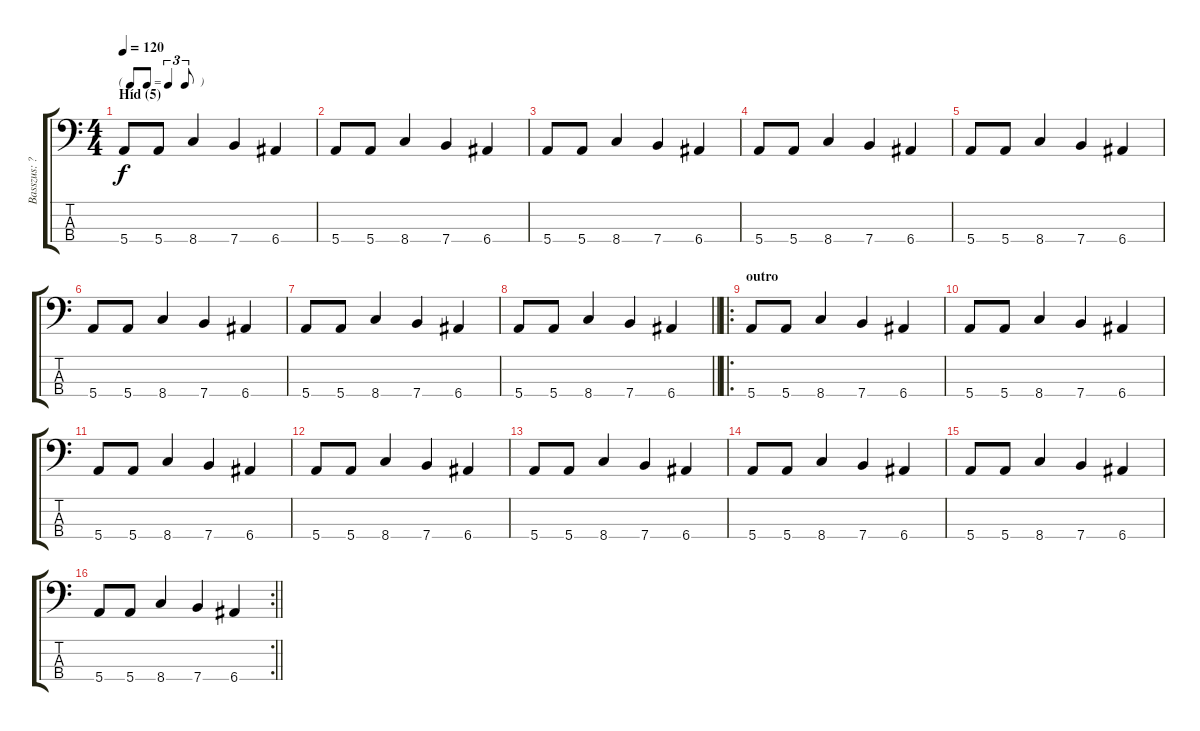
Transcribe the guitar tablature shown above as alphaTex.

\track ("Basszus: ?" "Basszus: ?") {instrument electricbassfinger}
\staff {score tabs}
\tuning (G2 D2 A1 E1) {hide}
\ts (4 4)
\tf triplet8th
\section ("" "Híd (5)")
\tempo 120
\clef f4
\ks c
5.4.8{dy f} 5.4.8 8.4.4 7.4.4 6.4.4 |
5.4.8 5.4.8 8.4.4 7.4.4 6.4.4 |
5.4.8 5.4.8 8.4.4 7.4.4 6.4.4 |
5.4.8 5.4.8 8.4.4 7.4.4 6.4.4 |
5.4.8 5.4.8 8.4.4 7.4.4 6.4.4 |
5.4.8 5.4.8 8.4.4 7.4.4 6.4.4 |
5.4.8 5.4.8 8.4.4 7.4.4 6.4.4 |
\barLineRight lightlight
5.4.8 5.4.8 8.4.4 7.4.4 6.4.4 |
\ro
\section ("" "outro")
5.4.8 5.4.8 8.4.4 7.4.4 6.4.4 |
5.4.8 5.4.8 8.4.4 7.4.4 6.4.4 |
5.4.8 5.4.8 8.4.4 7.4.4 6.4.4 |
5.4.8 5.4.8 8.4.4 7.4.4 6.4.4 |
5.4.8 5.4.8 8.4.4 7.4.4 6.4.4 |
5.4.8 5.4.8 8.4.4 7.4.4 6.4.4 |
5.4.8 5.4.8 8.4.4 7.4.4 6.4.4 |
\rc 2
\barLineRight lightlight
5.4.8 5.4.8 8.4.4 7.4.4 6.4.4
